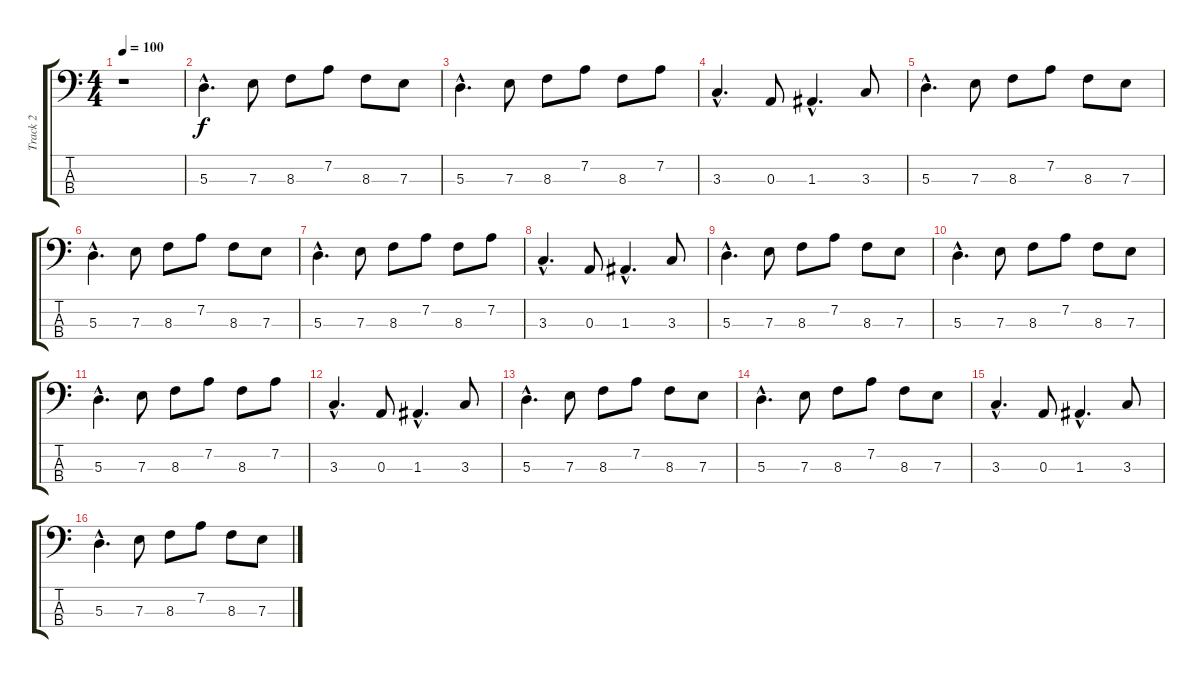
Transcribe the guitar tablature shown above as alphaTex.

\track ("Track 2" "Track 2") {instrument electricbassfinger}
\staff {score tabs}
\tuning (G2 D2 A1 E1) {hide}
\ts (4 4)
\tempo 100
\clef f4
\ks c
r.1{dy f instrument electricbassfinger} |
5.3{hac}.4{d} 7.3.8 8.3.8 7.2.8 8.3.8 7.3.8 |
5.3{hac}.4{d} 7.3.8 8.3.8 7.2.8 8.3.8 7.2.8 |
3.3{hac}.4{d} 0.3.8 1.3{hac}.4{d} 3.3.8 |
5.3{hac}.4{d} 7.3.8 8.3.8 7.2.8 8.3.8 7.3.8 |
5.3{hac}.4{d} 7.3.8 8.3.8 7.2.8 8.3.8 7.3.8 |
5.3{hac}.4{d} 7.3.8 8.3.8 7.2.8 8.3.8 7.2.8 |
3.3{hac}.4{d} 0.3.8 1.3{hac}.4{d} 3.3.8 |
5.3{hac}.4{d} 7.3.8 8.3.8 7.2.8 8.3.8 7.3.8 |
5.3{hac}.4{d} 7.3.8 8.3.8 7.2.8 8.3.8 7.3.8 |
5.3{hac}.4{d} 7.3.8 8.3.8 7.2.8 8.3.8 7.2.8 |
3.3{hac}.4{d} 0.3.8 1.3{hac}.4{d} 3.3.8 |
5.3{hac}.4{d} 7.3.8 8.3.8 7.2.8 8.3.8 7.3.8 |
5.3{hac}.4{d} 7.3.8 8.3.8 7.2.8 8.3.8 7.3.8 |
3.3{hac}.4{d} 0.3.8 1.3{hac}.4{d} 3.3.8 |
5.3{hac}.4{d} 7.3.8 8.3.8 7.2.8 8.3.8 7.3.8
